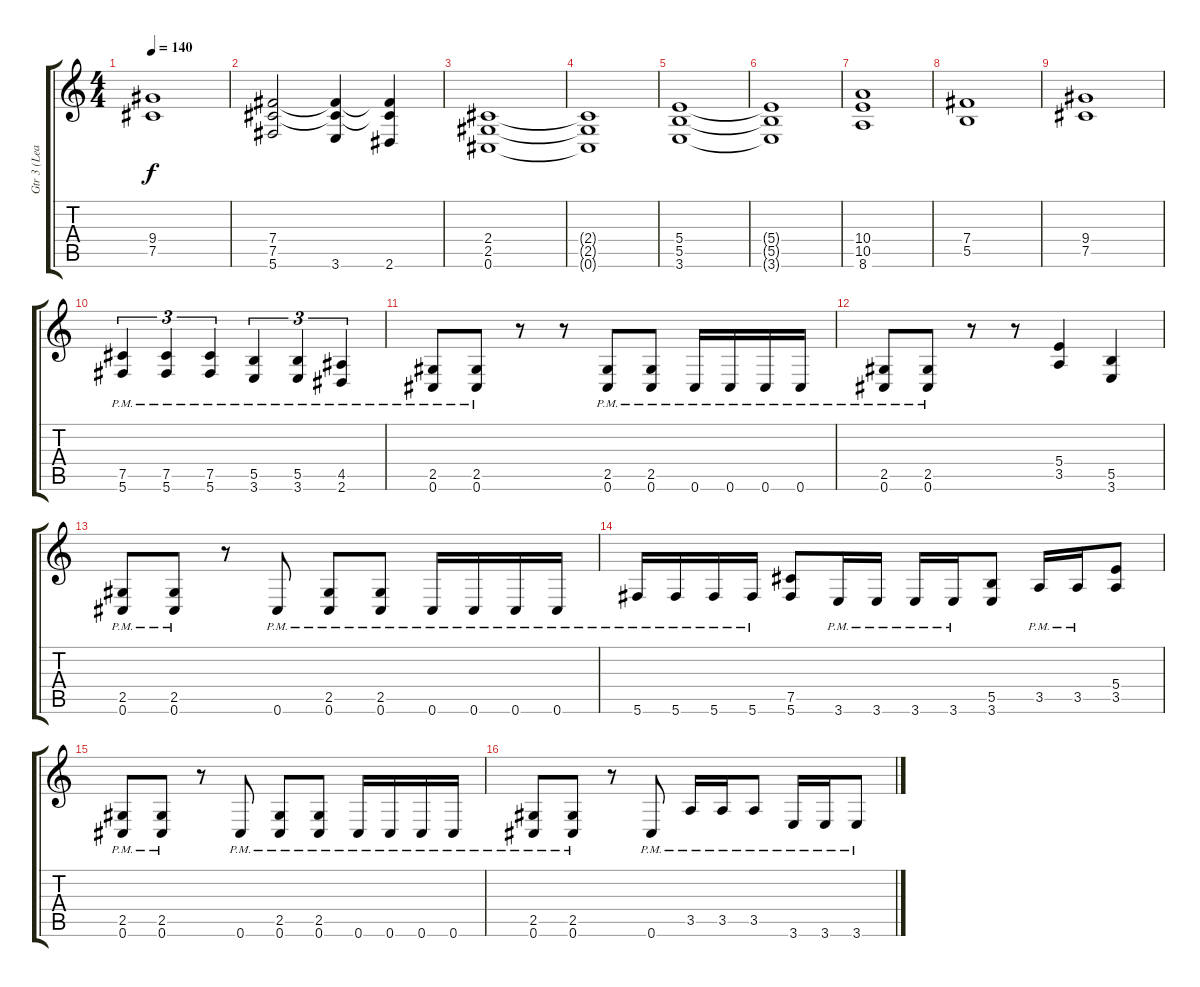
\track ("Gtr 3 (Lead)" "Gtr 3 (Lea") {instrument distortionguitar}
\staff {score tabs}
\tuning (Db4 Ab3 E3 B2 Gb2 Db2) {hide}
\ts (4 4)
\tempo 140
\clef g2
\ks c
(9.4 7.5).1{dy f} |
(7.4 7.5 5.6).2 (7.4{t} 7.5{t} 3.6).4 (7.4{t} 7.5{t} 2.6).4 |
(2.4 2.5 0.6).1 |
(2.4{t} 2.5{t} 0.6{t}).1 |
(5.4 5.5 3.6).1 |
(5.4{t} 5.5{t} 3.6{t}).1 |
(10.4 10.5 8.6).1 |
(7.4 5.5).1 |
(9.4 7.5).1 |
(7.5{pm} 5.6{pm}).4{tu (3 2)} (7.5{pm} 5.6{pm}).4{tu (3 2)} (7.5{pm} 5.6{pm}).4{tu (3 2)} (5.5{pm} 3.6{pm}).4{tu (3 2)} (5.5{pm} 3.6{pm}).4{tu (3 2)} (4.5{pm} 2.6{pm}).4{tu (3 2)} |
(2.5{pm} 0.6{pm}).8 (2.5{pm} 0.6{pm}).8 r.8 r.8 (2.5{pm} 0.6{pm}).8 (2.5{pm} 0.6{pm}).8 0.6{pm}.16 0.6{pm}.16 0.6{pm}.16 0.6{pm}.16 |
(2.5{pm} 0.6{pm}).8 (2.5{pm} 0.6{pm}).8 r.8 r.8 (5.4 3.5).4 (5.5 3.6).4 |
(2.5{pm} 0.6{pm}).8 (2.5{pm} 0.6{pm}).8 r.8 0.6{pm}.8 (2.5{pm} 0.6{pm}).8 (2.5{pm} 0.6{pm}).8 0.6{pm}.16 0.6{pm}.16 0.6{pm}.16 0.6{pm}.16 |
5.6{pm}.16 5.6{pm}.16 5.6{pm}.16 5.6{pm}.16 (7.5 5.6).8 3.6{pm}.16 3.6{pm}.16 3.6{pm}.16 3.6{pm}.16 (5.5 3.6).8 3.5{pm}.16 3.5{pm}.16 (5.4 3.5).8 |
(2.5{pm} 0.6{pm}).8 (2.5{pm} 0.6{pm}).8 r.8 0.6{pm}.8 (2.5{pm} 0.6{pm}).8 (2.5{pm} 0.6{pm}).8 0.6{pm}.16 0.6{pm}.16 0.6{pm}.16 0.6{pm}.16 |
(2.5{pm} 0.6{pm}).8 (2.5{pm} 0.6{pm}).8 r.8 0.6{pm}.8 3.5{pm}.16 3.5{pm}.16 3.5{pm}.8 3.6{pm}.16 3.6{pm}.16 3.6{pm}.8
